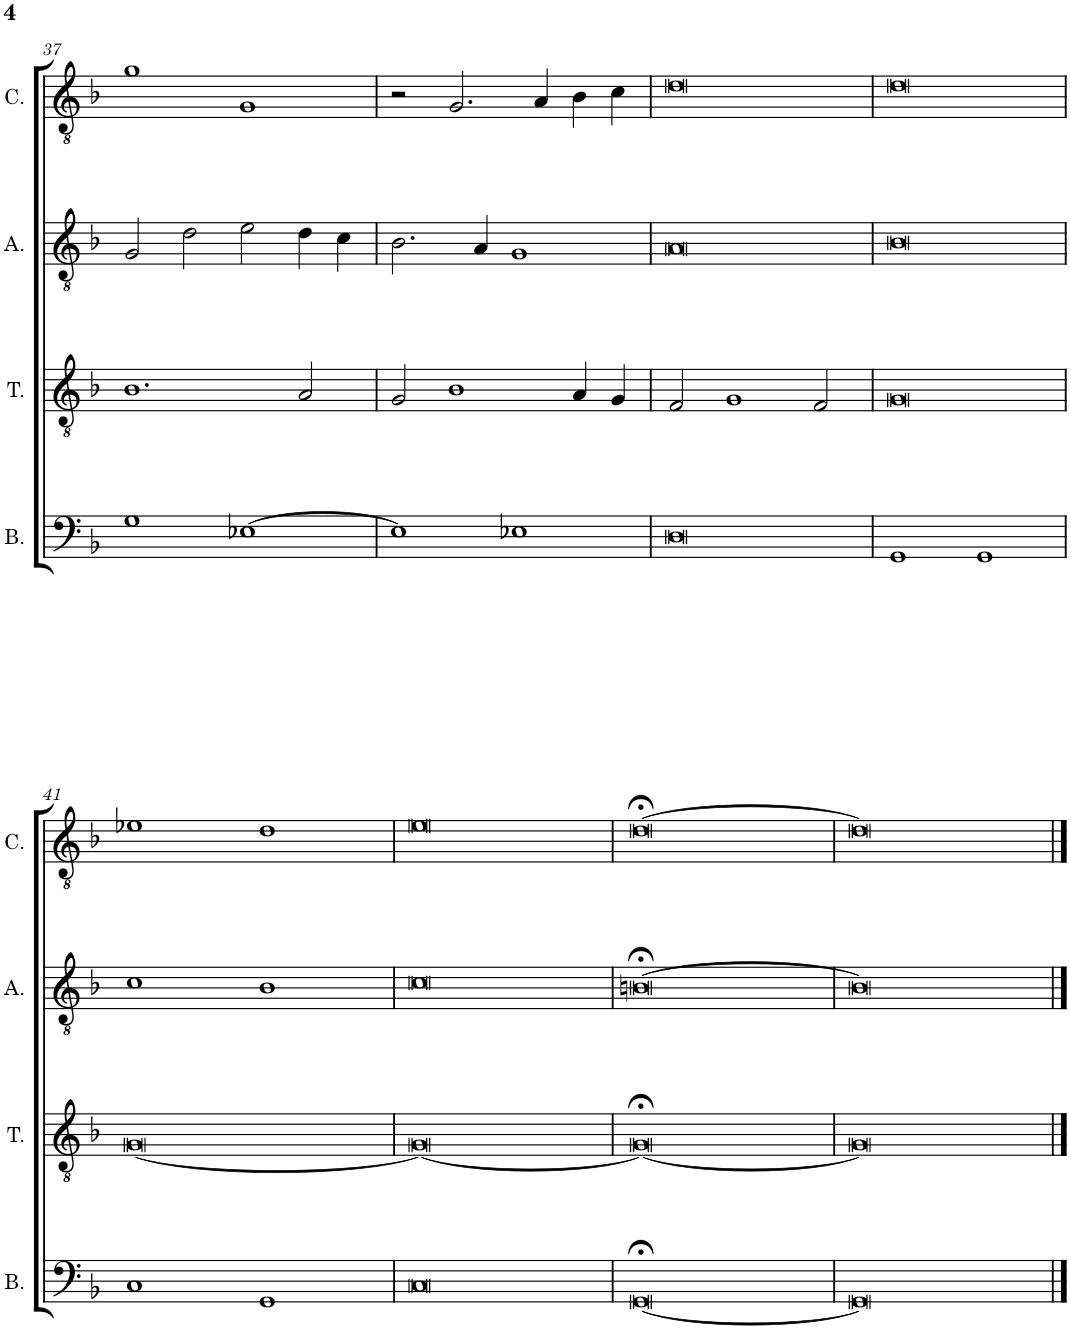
**kern	**kern	**kern	**kern
*part4	*part3	*part2	*part1
*staff4	*staff3	*staff2	*staff1
*I"Bassus	*I"Tenor	*I"Altus	*I"Cantus
*I'B.	*I'T.	*I'A.	*I'C.
!!LO:PB:g=z
*clefF4	*clefGv2	*clefGv2	*clefGv2
*k[b-]	*k[b-]	*k[b-]	*k[b-]
*M2/1	*M2/1	*M2/1	*M2/1
=37	=37	=37	=37
1G	1.B-	2G/	1g
.	.	2d\	.
[1E-X	.	2e\	1G
.	2A/	4d\	.
.	.	4c\	.
=38	=38	=38	=38
1E-]	2G/	2.B-\	2r
.	1B-	.	2.G/
.	.	4A/	.
1E-X	.	1G	.
.	.	.	4A/
.	4A/	.	4B-\
.	4G/	.	4c\
=39	=39	=39	=39
0D	2F/	0A	0d
.	1G	.	.
.	2F/	.	.
=40	=40	=40	=40
1GG	0G	0B-	0d
1GG	.	.	.
!!LO:LB:g=z
=41	=41	=41	=41
1C	[0G	1c	1e-X
1GG	.	1B-	1d
=42	=42	=42	=42
0C	0G_	0c	0e
=43	=43	=43	=43
[0GG;<	0G;<_	[0Bn;<	[0d;<
=44	=44	=44	=44
0GG]	0G]	0B]	0d]
==	==	==	==
*-	*-	*-	*-
